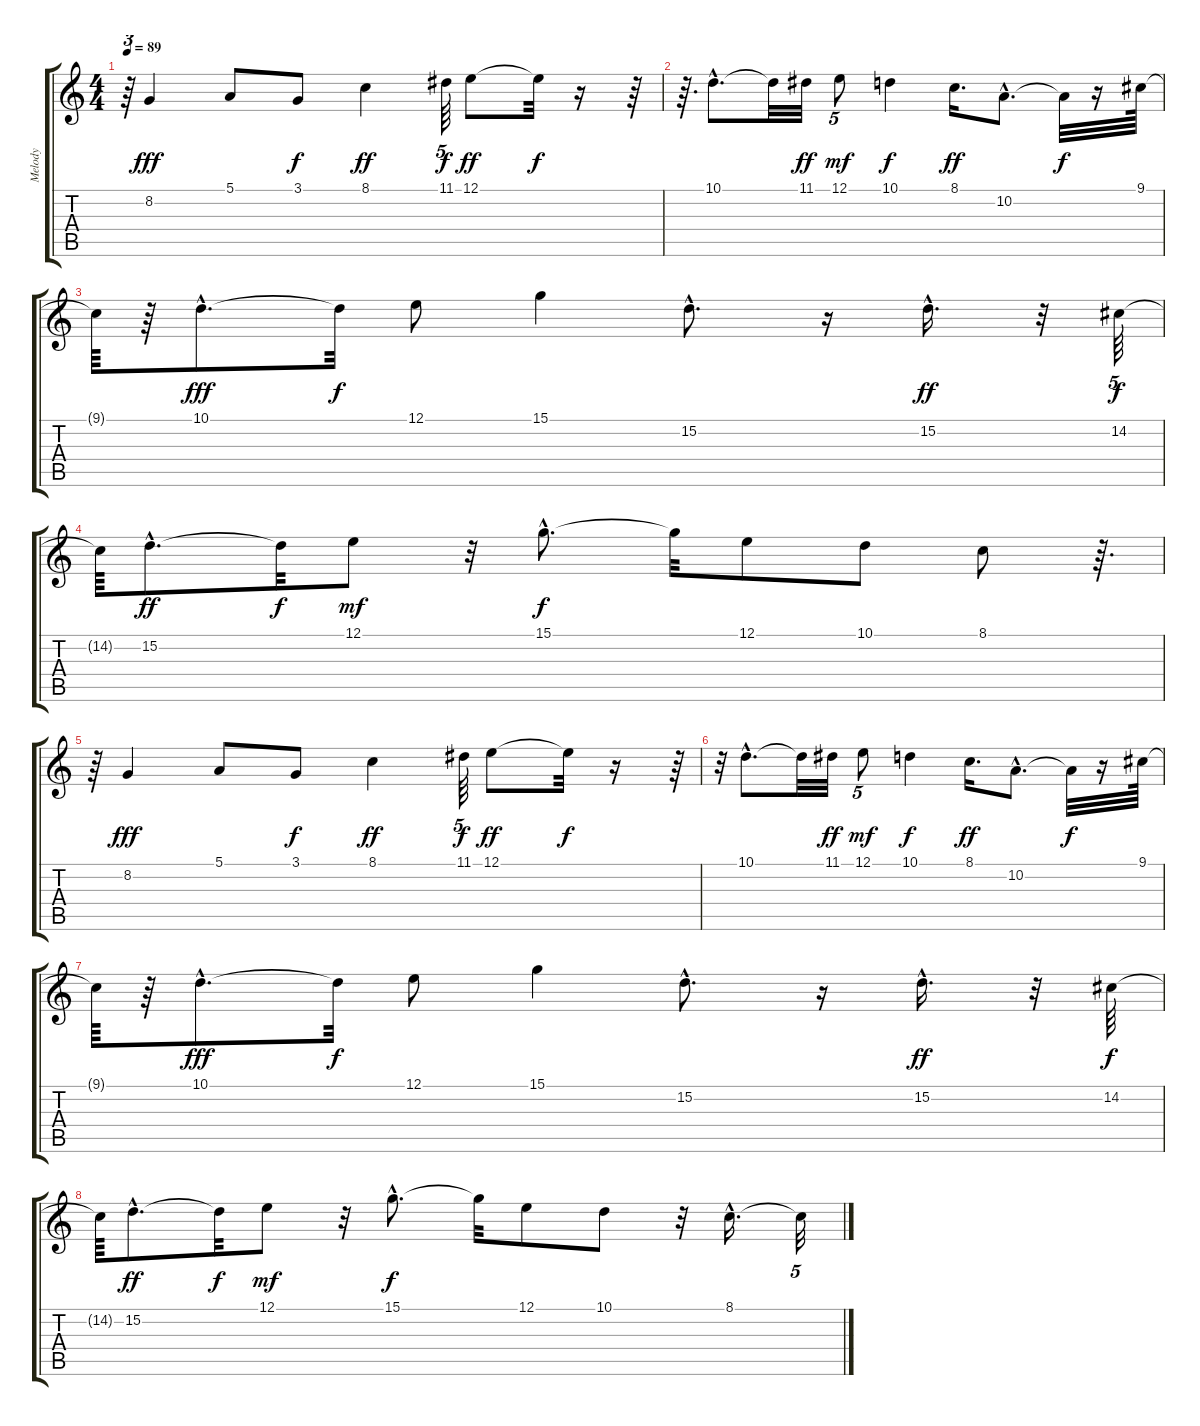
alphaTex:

\track ("Melody" "Melody") {instrument shakuhachi}
\staff {score tabs}
\tuning (E4 B3 G3 D3 A2 E2) {hide}
\ts (4 4)
\tempo 89
\clef g2
\ks c
r.64{tu (3 2) dy f} 8.2.4{dy fff} 5.1.8 3.1.8{dy f} 8.1.4{dy ff} 11.1.64{tu (5 4) dy f} 12.1.8{dy ff} 12.1{t}.32{dy f} r.16 r.64 |
r.64{d} 10.1{hac}.8{d} 10.1{t}.32 11.1.32{dy ff} 12.1.8{tu (5 4) dy mf} 10.1.4{dy f} 8.1.16{d dy ff} 10.2{hac}.8{d} 10.2{t}.32{dy f} r.16 9.1.64 |
9.1{t}.64 r.64 10.1{hac}.8{d dy fff} 10.1{t}.32{dy f} 12.1.8 15.1.4 15.2{hac}.8{d} r.16 15.2{hac}.16{d dy ff} r.32 14.2.64{tu (5 4) dy f} |
14.2{t}.64 15.2{hac}.8{d dy ff} 15.2{t}.32{dy f} 12.1.8{dy mf} r.32 15.1{hac}.8{d dy f} 15.1{t}.32 12.1.8 10.1.8 8.1.8 r.64{d} |
r.64 8.2.4{dy fff} 5.1.8 3.1.8{dy f} 8.1.4{dy ff} 11.1.64{tu (5 4) dy f} 12.1.8{dy ff} 12.1{t}.32{dy f} r.16 r.64{tu (3 2)} |
r.32{tu (3 2)} 10.1{hac}.8{d} 10.1{t}.32 11.1.32{dy ff} 12.1.8{tu (5 4) dy mf} 10.1.4{dy f} 8.1.16{d dy ff} 10.2{hac}.8{d} 10.2{t}.32{dy f} r.16 9.1.64 |
9.1{t}.64 r.64 10.1{hac}.8{d dy fff} 10.1{t}.32{dy f} 12.1.8 15.1.4 15.2{hac}.8{d} r.16 15.2{hac}.16{d dy ff} r.32 14.2.64{dy f} |
14.2{t}.64 15.2{hac}.8{d dy ff} 15.2{t}.32{dy f} 12.1.8{dy mf} r.32 15.1{hac}.8{d dy f} 15.1{t}.32 12.1.8 10.1.8 r.32 8.1{hac}.16{d} 8.1{t}.32{tu (5 4)}
